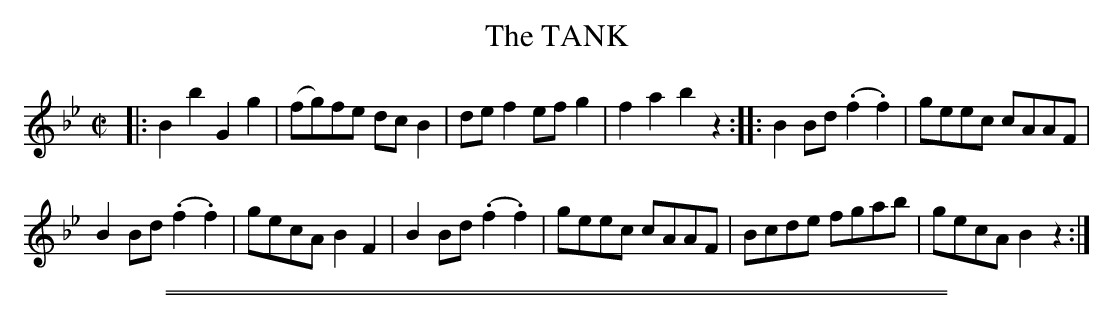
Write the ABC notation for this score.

X:1
T: The TANK
M: C|
L: 1/8
K: Bb
|:\
B2b2 G2g2 | (fg)fe dcB2 |\
def2 efg2 | f2a2 b2z2 ::\
B2Bd (.f2.f2) | geec cAAF |
B2Bd (.f2.f2) | gecA B2F2 |\
B2Bd (.f2.f2) | geec cAAF |\
Bcde fgab | gecA B2z2 :|
